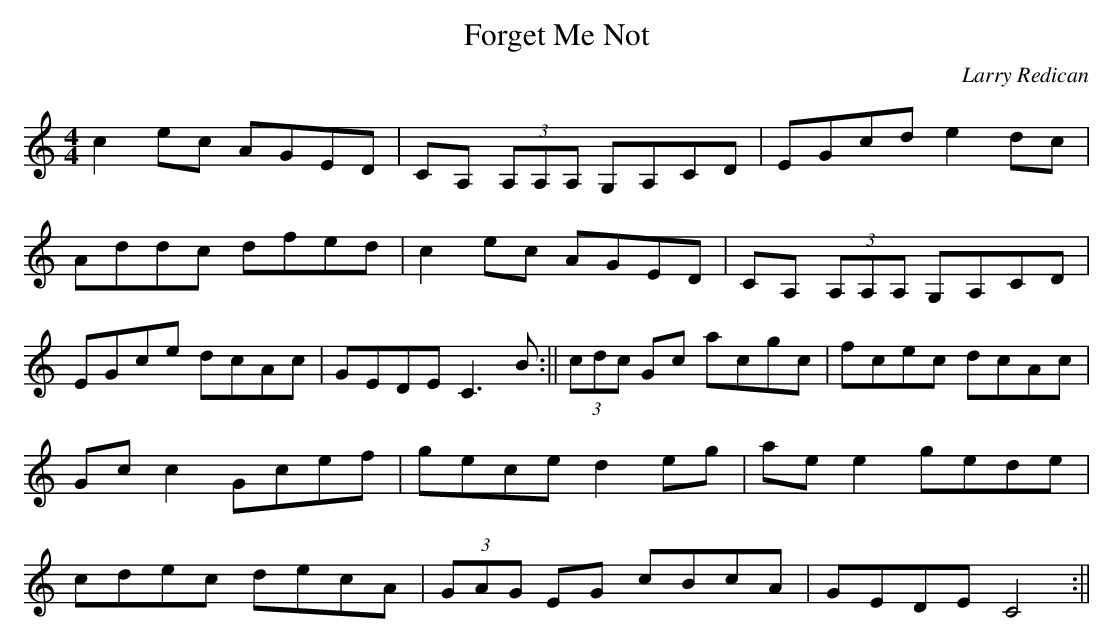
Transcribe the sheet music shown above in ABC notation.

X:1
T:Forget Me Not
C:Larry Redican
M:4/4
L:1/8
K:C
c2ec AGED|CA, (3A,A,A, G,A,CD|EGcd e2dc|Addc dfed|\
c2ec AGED|CA, (3A,A,A, G,A,CD|EGce dcAc|GEDE C3B:||\
(3cdc Gc acgc|fcec dcAc|Gcc2 Gcef|gece d2eg|\
aee2 gede|cdec decA|(3GAG EG cBcA|GEDE C4:||
